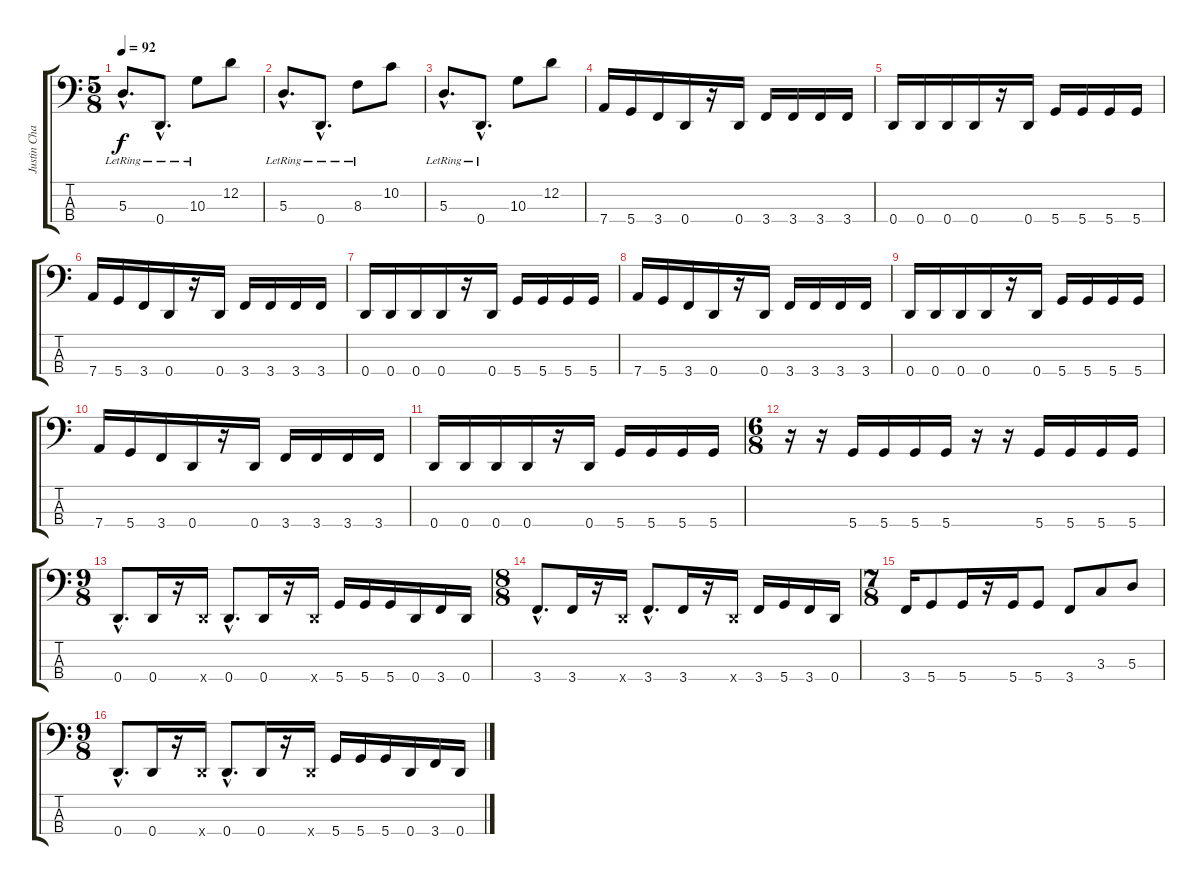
\track ("Justin Chancellor" "Justin Cha") {instrument electricbasspick}
\staff {score tabs}
\tuning (G2 D2 A1 D1) {hide}
\ts (5 8)
\tempo 92
\clef f4
\ks c
5.3{hac lr}.8{d dy f} 0.4{hac lr}.8{d} 10.3{lr}.8 12.2.8 |
5.3{hac lr}.8{d} 0.4{hac lr}.8{d} 8.3{lr}.8 10.2.8 |
5.3{hac lr}.8{d} 0.4{hac lr}.8{d} 10.3.8 12.2.8 |
7.4.16 5.4.16 3.4.16 0.4.16 r.16 0.4.16 3.4.16 3.4.16 3.4.16 3.4.16 |
0.4.16 0.4.16 0.4.16 0.4.16 r.16 0.4.16 5.4.16 5.4.16 5.4.16 5.4.16 |
7.4.16 5.4.16 3.4.16 0.4.16 r.16 0.4.16 3.4.16 3.4.16 3.4.16 3.4.16 |
0.4.16 0.4.16 0.4.16 0.4.16 r.16 0.4.16 5.4.16 5.4.16 5.4.16 5.4.16 |
7.4.16 5.4.16 3.4.16 0.4.16 r.16 0.4.16 3.4.16 3.4.16 3.4.16 3.4.16 |
0.4.16 0.4.16 0.4.16 0.4.16 r.16 0.4.16 5.4.16 5.4.16 5.4.16 5.4.16 |
7.4.16 5.4.16 3.4.16 0.4.16 r.16 0.4.16 3.4.16 3.4.16 3.4.16 3.4.16 |
0.4.16 0.4.16 0.4.16 0.4.16 r.16 0.4.16 5.4.16 5.4.16 5.4.16 5.4.16 |
\ts (6 8)
r.16 r.16 5.4.16 5.4.16 5.4.16 5.4.16 r.16 r.16 5.4.16 5.4.16 5.4.16 5.4.16 |
\ts (9 8)
0.4{hac}.8{d} 0.4.16 r.16 0.4{x}.16 0.4{hac}.8{d} 0.4.16 r.16 0.4{x}.16 5.4.16 5.4.16 5.4.16 0.4.16 3.4.16 0.4.16 |
\ts (8 8)
3.4{hac}.8{d} 3.4.16 r.16 0.4{x}.16 3.4{hac}.8{d} 3.4.16 r.16 0.4{x}.16 3.4.16 5.4.16 3.4.16 0.4.16 |
\ts (7 8)
3.4.16 5.4.8 5.4.16 r.16 5.4.16 5.4.8 3.4.8 3.3.8 5.3.8 |
\ts (9 8)
0.4{hac}.8{d} 0.4.16 r.16 0.4{x}.16 0.4{hac}.8{d} 0.4.16 r.16 0.4{x}.16 5.4.16 5.4.16 5.4.16 0.4.16 3.4.16 0.4.16
